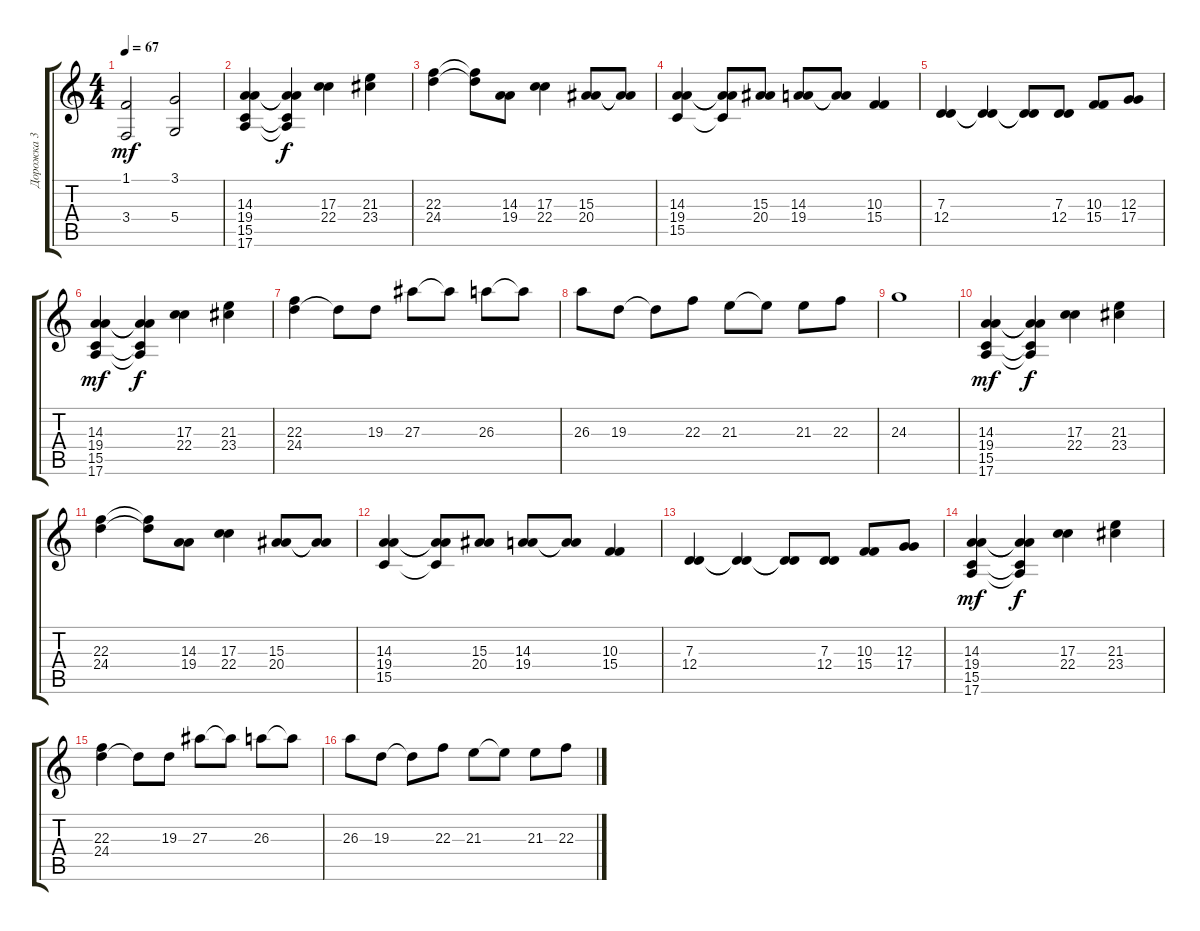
\track ("Дорожка 3" "Дорожка 3") {instrument stringensemble2}
\staff {score tabs}
\tuning (E4 B3 G3 D3 A2 E2) {hide}
\ts (4 4)
\tempo 67
\clef g2
\ks c
(1.1 3.4).2{dy mf} (3.1 5.4).2 |
(14.3 19.4 15.5 17.6).4 (14.3{t} 19.4{t} 15.5{t} 17.6{t}).4{dy f} (17.3 22.4).4 (21.3 23.4).4 |
(22.3 24.4).4 (22.3{t} 24.4{t}).8 (14.3 19.4).8 (17.3 22.4).4 (15.3 20.4).8 (15.3{t} 20.4{t}).8 |
(14.3 19.4 15.5).4 (14.3{t} 19.4{t} 15.5{t}).8 (15.3 20.4).8 (14.3 19.4).8 (14.3{t} 19.4{t}).8 (10.3 15.4).4 |
(7.3 12.4).4 (7.3{t} 12.4{t}).4 (7.3{t} 12.4{t}).8 (7.3 12.4).8 (10.3 15.4).8 (12.3 17.4).8 |
(14.3 19.4 15.5 17.6).4{dy mf} (14.3{t} 19.4{t} 15.5{t} 17.6{t}).4{dy f} (17.3 22.4).4 (21.3 23.4).4 |
(22.3 24.4).4 24.4{t}.8 19.3.8 27.3.8 27.3{t}.8 26.3.8 26.3{t}.8 |
26.3.8 19.3.8 19.3{t}.8 22.3.8 21.3.8 21.3{t}.8 21.3.8 22.3.8 |
24.3.1 |
(14.3 19.4 15.5 17.6).4{dy mf} (14.3{t} 19.4{t} 15.5{t} 17.6{t}).4{dy f} (17.3 22.4).4 (21.3 23.4).4 |
(22.3 24.4).4 (22.3{t} 24.4{t}).8 (14.3 19.4).8 (17.3 22.4).4 (15.3 20.4).8 (15.3{t} 20.4{t}).8 |
(14.3 19.4 15.5).4 (14.3{t} 19.4{t} 15.5{t}).8 (15.3 20.4).8 (14.3 19.4).8 (14.3{t} 19.4{t}).8 (10.3 15.4).4 |
(7.3 12.4).4 (7.3{t} 12.4{t}).4 (7.3{t} 12.4{t}).8 (7.3 12.4).8 (10.3 15.4).8 (12.3 17.4).8 |
(14.3 19.4 15.5 17.6).4{dy mf} (14.3{t} 19.4{t} 15.5{t} 17.6{t}).4{dy f} (17.3 22.4).4 (21.3 23.4).4 |
(22.3 24.4).4 24.4{t}.8 19.3.8 27.3.8 27.3{t}.8 26.3.8 26.3{t}.8 |
26.3.8 19.3.8 19.3{t}.8 22.3.8 21.3.8 21.3{t}.8 21.3.8 22.3.8
